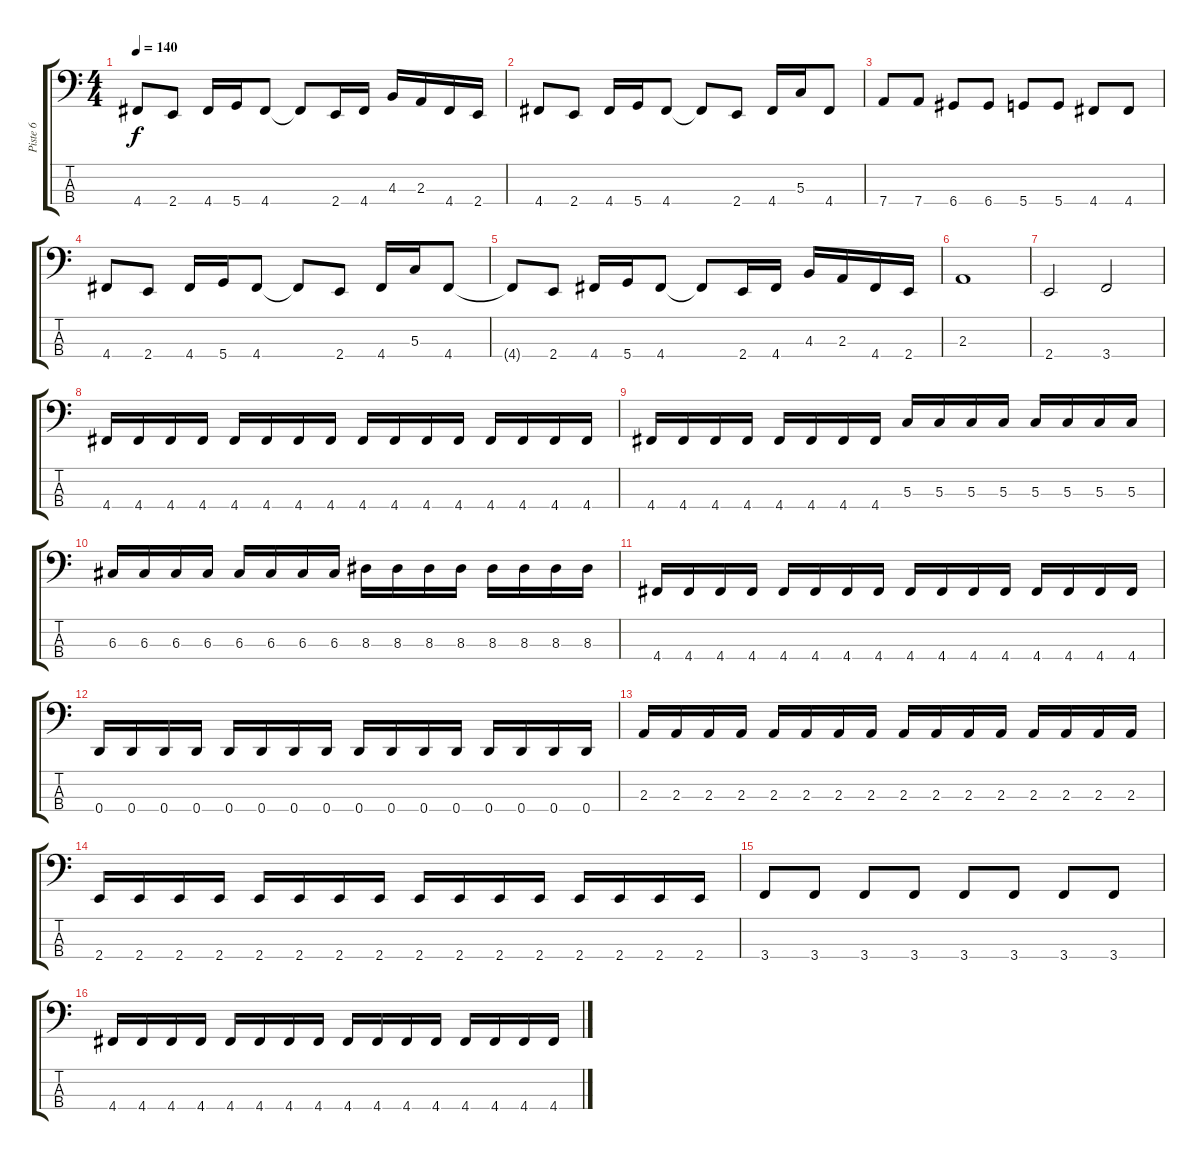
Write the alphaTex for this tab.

\track ("Piste 6" "Piste 6") {instrument electricbassfinger}
\staff {score tabs}
\tuning (F2 C2 G1 D1) {hide}
\ts (4 4)
\tempo 140
\clef f4
\ks c
4.4{t}.8{dy f} 2.4.8 4.4.16 5.4.16 4.4.8 4.4{t}.8 2.4.16 4.4.16 4.3.16 2.3.16 4.4.16 2.4.16 |
4.4.8 2.4.8 4.4.16 5.4.16 4.4.8 4.4{t}.8 2.4.8 4.4.16 5.3.16 4.4.8 |
7.4.8 7.4.8 6.4.8 6.4.8 5.4.8 5.4.8 4.4.8 4.4.8 |
4.4.8 2.4.8 4.4.16 5.4.16 4.4.8 4.4{t}.8 2.4.8 4.4.16 5.3.16 4.4.8 |
4.4{t}.8 2.4.8 4.4.16 5.4.16 4.4.8 4.4{t}.8 2.4.16 4.4.16 4.3.16 2.3.16 4.4.16 2.4.16 |
2.3.1 |
2.4.2 3.4.2 |
4.4.16 4.4.16 4.4.16 4.4.16 4.4.16 4.4.16 4.4.16 4.4.16 4.4.16 4.4.16 4.4.16 4.4.16 4.4.16 4.4.16 4.4.16 4.4.16 |
4.4.16 4.4.16 4.4.16 4.4.16 4.4.16 4.4.16 4.4.16 4.4.16 5.3.16 5.3.16 5.3.16 5.3.16 5.3.16 5.3.16 5.3.16 5.3.16 |
6.3.16 6.3.16 6.3.16 6.3.16 6.3.16 6.3.16 6.3.16 6.3.16 8.3.16 8.3.16 8.3.16 8.3.16 8.3.16 8.3.16 8.3.16 8.3.16 |
4.4.16 4.4.16 4.4.16 4.4.16 4.4.16 4.4.16 4.4.16 4.4.16 4.4.16 4.4.16 4.4.16 4.4.16 4.4.16 4.4.16 4.4.16 4.4.16 |
0.4.16 0.4.16 0.4.16 0.4.16 0.4.16 0.4.16 0.4.16 0.4.16 0.4.16 0.4.16 0.4.16 0.4.16 0.4.16 0.4.16 0.4.16 0.4.16 |
2.3.16 2.3.16 2.3.16 2.3.16 2.3.16 2.3.16 2.3.16 2.3.16 2.3.16 2.3.16 2.3.16 2.3.16 2.3.16 2.3.16 2.3.16 2.3.16 |
2.4.16 2.4.16 2.4.16 2.4.16 2.4.16 2.4.16 2.4.16 2.4.16 2.4.16 2.4.16 2.4.16 2.4.16 2.4.16 2.4.16 2.4.16 2.4.16 |
3.4.8 3.4.8 3.4.8 3.4.8 3.4.8 3.4.8 3.4.8 3.4.8 |
4.4.16 4.4.16 4.4.16 4.4.16 4.4.16 4.4.16 4.4.16 4.4.16 4.4.16 4.4.16 4.4.16 4.4.16 4.4.16 4.4.16 4.4.16 4.4.16
